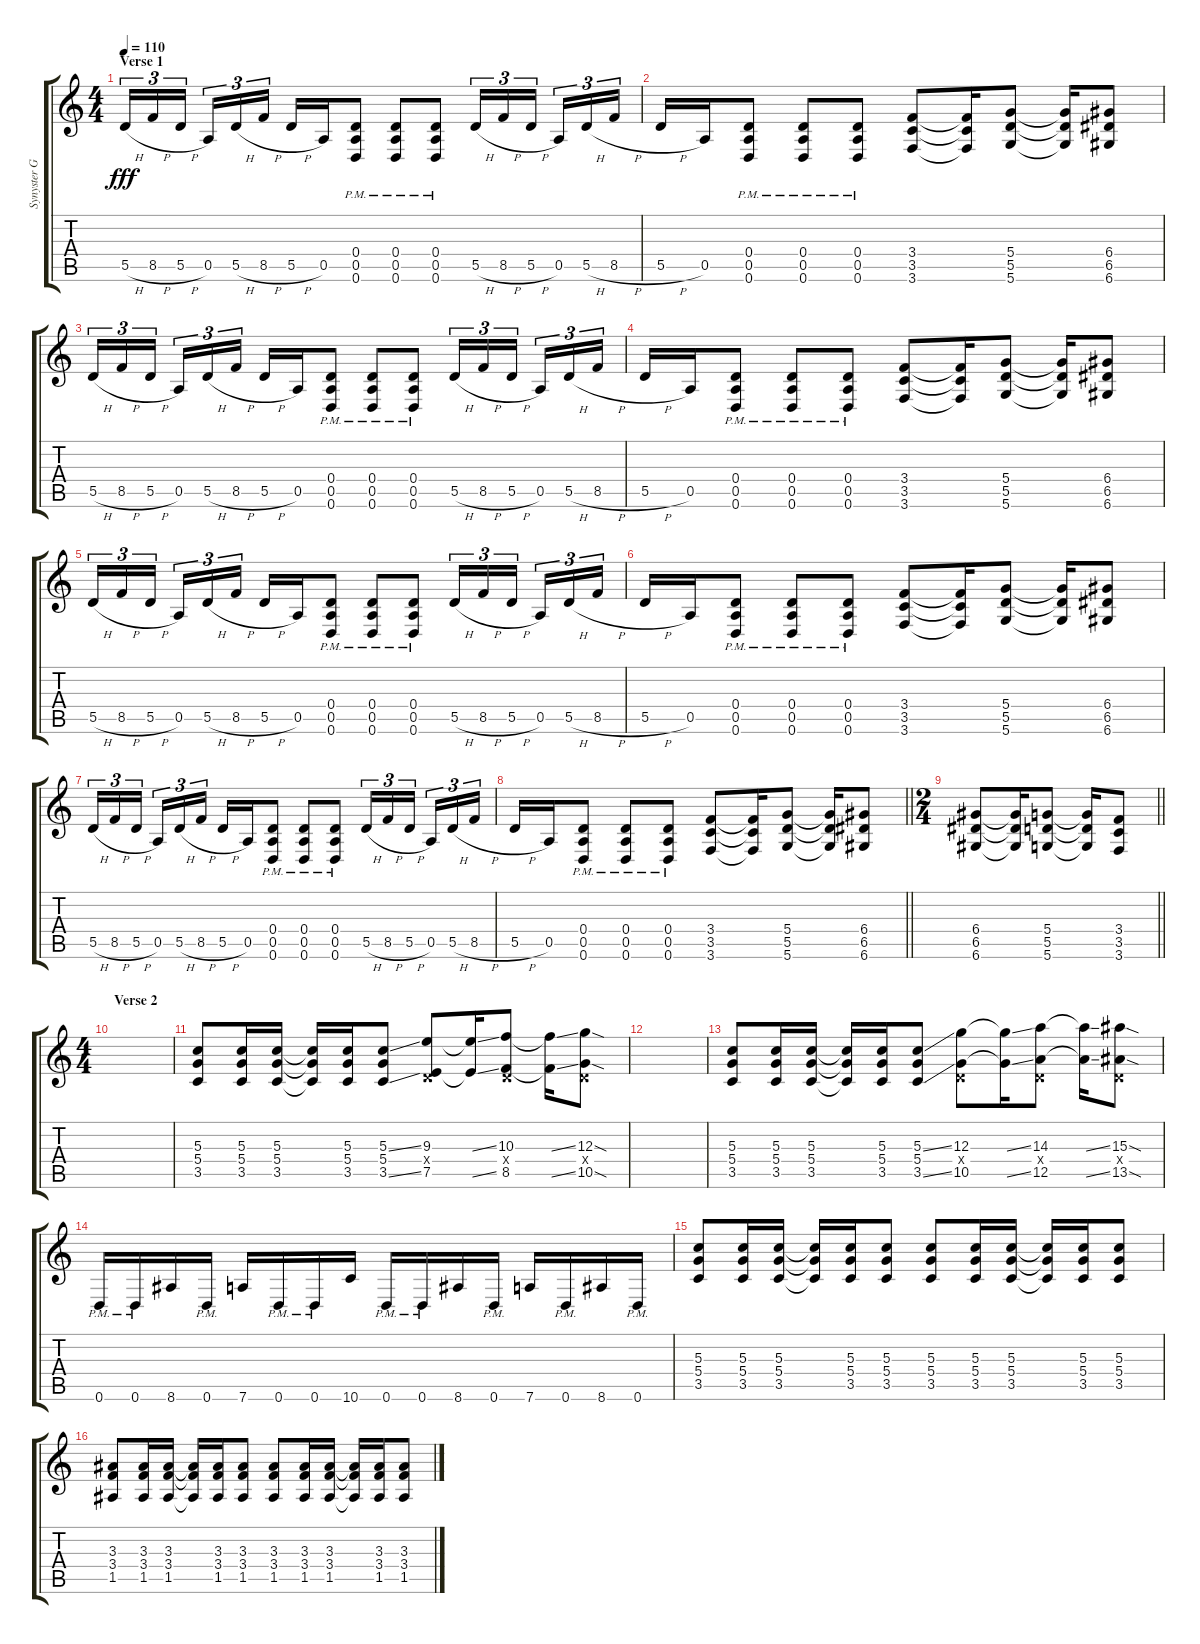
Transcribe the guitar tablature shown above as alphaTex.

\track ("Synyster Gates" "Synyster G") {instrument distortionguitar}
\staff {score tabs}
\tuning (E4 B3 G3 D3 A2 D2) {hide}
\ts (4 4)
\section ("" "Verse 1")
\tempo 110
\clef g2
\ks c
5.5{h}.16{tu (3 2) dy fff} 8.5{h}.16{tu (3 2)} 5.5{h}.16{tu (3 2) beam splitsecondary} 0.5.16{tu (3 2)} 5.5{h}.16{tu (3 2)} 8.5{h}.16{tu (3 2)} 5.5{h}.16 0.5.16 (0.4{pm} 0.5{pm} 0.6{pm}).8 (0.4{pm} 0.5{pm} 0.6{pm}).8 (0.4{pm} 0.5{pm} 0.6{pm}).8 5.5{h}.16{tu (3 2)} 8.5{h}.16{tu (3 2)} 5.5{h}.16{tu (3 2) beam splitsecondary} 0.5.16{tu (3 2)} 5.5{h}.16{tu (3 2)} 8.5{h}.16{tu (3 2)} |
5.5{h}.16 0.5.16 (0.4{pm} 0.5{pm} 0.6{pm}).8 (0.4{pm} 0.5{pm} 0.6{pm}).8 (0.4{pm} 0.5{pm} 0.6{pm}).8 (3.4 3.5 3.6).8 (3.4{t} 3.5{t} 3.6{t}).16 (5.4 5.5 5.6).8 (5.4{t} 5.5{t} 5.6{t}).16 (6.4 6.5 6.6).8 |
5.5{h}.16{tu (3 2)} 8.5{h}.16{tu (3 2)} 5.5{h}.16{tu (3 2) beam splitsecondary} 0.5.16{tu (3 2)} 5.5{h}.16{tu (3 2)} 8.5{h}.16{tu (3 2)} 5.5{h}.16 0.5.16 (0.4{pm} 0.5{pm} 0.6{pm}).8 (0.4{pm} 0.5{pm} 0.6{pm}).8 (0.4{pm} 0.5{pm} 0.6{pm}).8 5.5{h}.16{tu (3 2)} 8.5{h}.16{tu (3 2)} 5.5{h}.16{tu (3 2) beam splitsecondary} 0.5.16{tu (3 2)} 5.5{h}.16{tu (3 2)} 8.5{h}.16{tu (3 2)} |
5.5{h}.16 0.5.16 (0.4{pm} 0.5{pm} 0.6{pm}).8 (0.4{pm} 0.5{pm} 0.6{pm}).8 (0.4{pm} 0.5{pm} 0.6{pm}).8 (3.4 3.5 3.6).8 (3.4{t} 3.5{t} 3.6{t}).16 (5.4 5.5 5.6).8 (5.4{t} 5.5{t} 5.6{t}).16 (6.4 6.5 6.6).8 |
5.5{h}.16{tu (3 2)} 8.5{h}.16{tu (3 2)} 5.5{h}.16{tu (3 2) beam splitsecondary} 0.5.16{tu (3 2)} 5.5{h}.16{tu (3 2)} 8.5{h}.16{tu (3 2)} 5.5{h}.16 0.5.16 (0.4{pm} 0.5{pm} 0.6{pm}).8 (0.4{pm} 0.5{pm} 0.6{pm}).8 (0.4{pm} 0.5{pm} 0.6{pm}).8 5.5{h}.16{tu (3 2)} 8.5{h}.16{tu (3 2)} 5.5{h}.16{tu (3 2) beam splitsecondary} 0.5.16{tu (3 2)} 5.5{h}.16{tu (3 2)} 8.5{h}.16{tu (3 2)} |
5.5{h}.16 0.5.16 (0.4{pm} 0.5{pm} 0.6{pm}).8 (0.4{pm} 0.5{pm} 0.6{pm}).8 (0.4{pm} 0.5{pm} 0.6{pm}).8 (3.4 3.5 3.6).8 (3.4{t} 3.5{t} 3.6{t}).16 (5.4 5.5 5.6).8 (5.4{t} 5.5{t} 5.6{t}).16 (6.4 6.5 6.6).8 |
5.5{h}.16{tu (3 2)} 8.5{h}.16{tu (3 2)} 5.5{h}.16{tu (3 2) beam splitsecondary} 0.5.16{tu (3 2)} 5.5{h}.16{tu (3 2)} 8.5{h}.16{tu (3 2)} 5.5{h}.16 0.5.16 (0.4{pm} 0.5{pm} 0.6{pm}).8 (0.4{pm} 0.5{pm} 0.6{pm}).8 (0.4{pm} 0.5{pm} 0.6{pm}).8 5.5{h}.16{tu (3 2)} 8.5{h}.16{tu (3 2)} 5.5{h}.16{tu (3 2) beam splitsecondary} 0.5.16{tu (3 2)} 5.5{h}.16{tu (3 2)} 8.5{h}.16{tu (3 2)} |
\barLineRight lightlight
5.5{h}.16 0.5.16 (0.4{pm} 0.5{pm} 0.6{pm}).8 (0.4{pm} 0.5{pm} 0.6{pm}).8 (0.4{pm} 0.5{pm} 0.6{pm}).8 (3.4 3.5 3.6).8 (3.4{t} 3.5{t} 3.6{t}).16 (5.4 5.5 5.6).8 (5.4{t} 5.5{t} 5.6{t}).16 (6.4 6.5 6.6).8 |
\ts (2 4)
\barLineRight lightlight
(6.4 6.5 6.6).8 (6.4{t} 6.5{t} 6.6{t}).16 (5.4 5.5 5.6).8 (5.4{t} 5.5{t} 5.6{t}).16 (3.4 3.5 3.6).8 |
\ts (4 4)
\section ("" "Verse 2")
|
(5.3 5.4 3.5).8 (5.3 5.4 3.5).16 (5.3 5.4 3.5).16 (5.3{t} 5.4{t} 3.5{t}).16 (5.3 5.4 3.5).16 (5.3{ss} 5.4 3.5{ss}).8 (9.3 0.4{x} 7.5).8 (9.3{ss t} 7.5{ss t}).16 (10.3 0.4{x} 8.5).8 (10.3{ss t} 8.5{ss t}).16 (12.3{sod} 0.4{x} 10.5{sod}).8 |
|
(5.3 5.4 3.5).8 (5.3 5.4 3.5).16 (5.3 5.4 3.5).16 (5.3{t} 5.4{t} 3.5{t}).16 (5.3 5.4 3.5).16 (5.3{ss} 5.4 3.5{ss}).8 (12.3 0.4{x} 10.5).8 (12.3{ss t} 10.5{ss t}).16 (14.3 0.4{x} 12.5).8 (14.3{ss t} 12.5{ss t}).16 (15.3{sod} 0.4{x} 13.5{sod}).8 |
0.6{pm}.16 0.6{pm}.16 8.6.16 0.6{pm}.16 7.6.16 0.6{pm}.16 0.6{pm}.16 10.6.16 0.6{pm}.16 0.6{pm}.16 8.6.16 0.6{pm}.16 7.6.16 0.6{pm}.16 8.6.16 0.6{pm}.16 |
(5.3 5.4 3.5).8 (5.3 5.4 3.5).16 (5.3 5.4 3.5).16 (5.3{t} 5.4{t} 3.5{t}).16 (5.3 5.4 3.5).16 (5.3 5.4 3.5).8 (5.3 5.4 3.5).8 (5.3 5.4 3.5).16 (5.3 5.4 3.5).16 (5.3{t} 5.4{t} 3.5{t}).16 (5.3 5.4 3.5).16 (5.3 5.4 3.5).8 |
(3.3 3.4 1.5).8 (3.3 3.4 1.5).16 (3.3 3.4 1.5).16 (3.3{t} 3.4{t} 1.5{t}).16 (3.3 3.4 1.5).16 (3.3 3.4 1.5).8 (3.3 3.4 1.5).8 (3.3 3.4 1.5).16 (3.3 3.4 1.5).16 (3.3{t} 3.4{t} 1.5{t}).16 (3.3 3.4 1.5).16 (3.3 3.4 1.5).8
